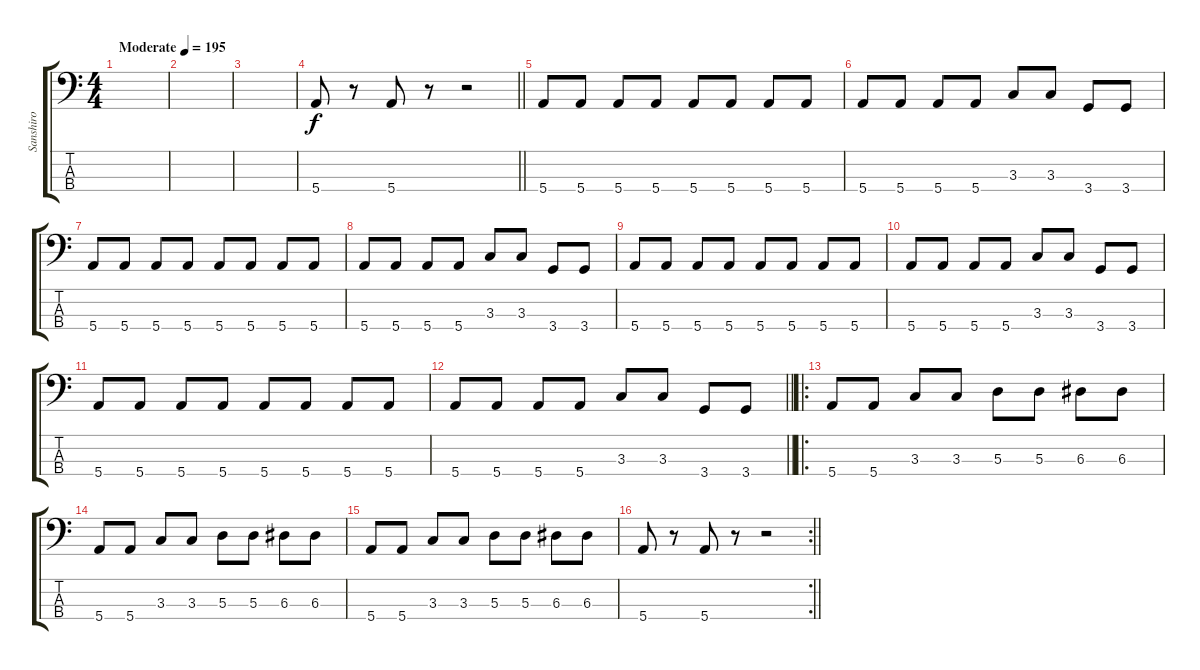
\track ("Sanshiro" "Sanshiro") {instrument electricbasspick}
\staff {score tabs}
\tuning (G2 D2 A1 E1) {hide}
\ts (4 4)
\tempo (195 "Moderate")
\clef f4
\ks c
|
|
|
\barLineRight lightlight
5.4.8 r.8 5.4.8 r.8 r.2 |
\section ("" "")
5.4.8 5.4.8 5.4.8 5.4.8 5.4.8 5.4.8 5.4.8 5.4.8 |
5.4.8 5.4.8 5.4.8 5.4.8 3.3.8 3.3.8 3.4.8 3.4.8 |
5.4.8 5.4.8 5.4.8 5.4.8 5.4.8 5.4.8 5.4.8 5.4.8 |
5.4.8 5.4.8 5.4.8 5.4.8 3.3.8 3.3.8 3.4.8 3.4.8 |
5.4.8 5.4.8 5.4.8 5.4.8 5.4.8 5.4.8 5.4.8 5.4.8 |
5.4.8 5.4.8 5.4.8 5.4.8 3.3.8 3.3.8 3.4.8 3.4.8 |
5.4.8 5.4.8 5.4.8 5.4.8 5.4.8 5.4.8 5.4.8 5.4.8 |
\barLineRight lightlight
5.4.8 5.4.8 5.4.8 5.4.8 3.3.8 3.3.8 3.4.8 3.4.8 |
\ro
\section ("" "")
5.4.8 5.4.8 3.3.8 3.3.8 5.3.8 5.3.8 6.3.8 6.3.8 |
5.4.8 5.4.8 3.3.8 3.3.8 5.3.8 5.3.8 6.3.8 6.3.8 |
5.4.8 5.4.8 3.3.8 3.3.8 5.3.8 5.3.8 6.3.8 6.3.8 |
\rc 2
\barLineRight lightlight
5.4.8 r.8 5.4.8 r.8 r.2
